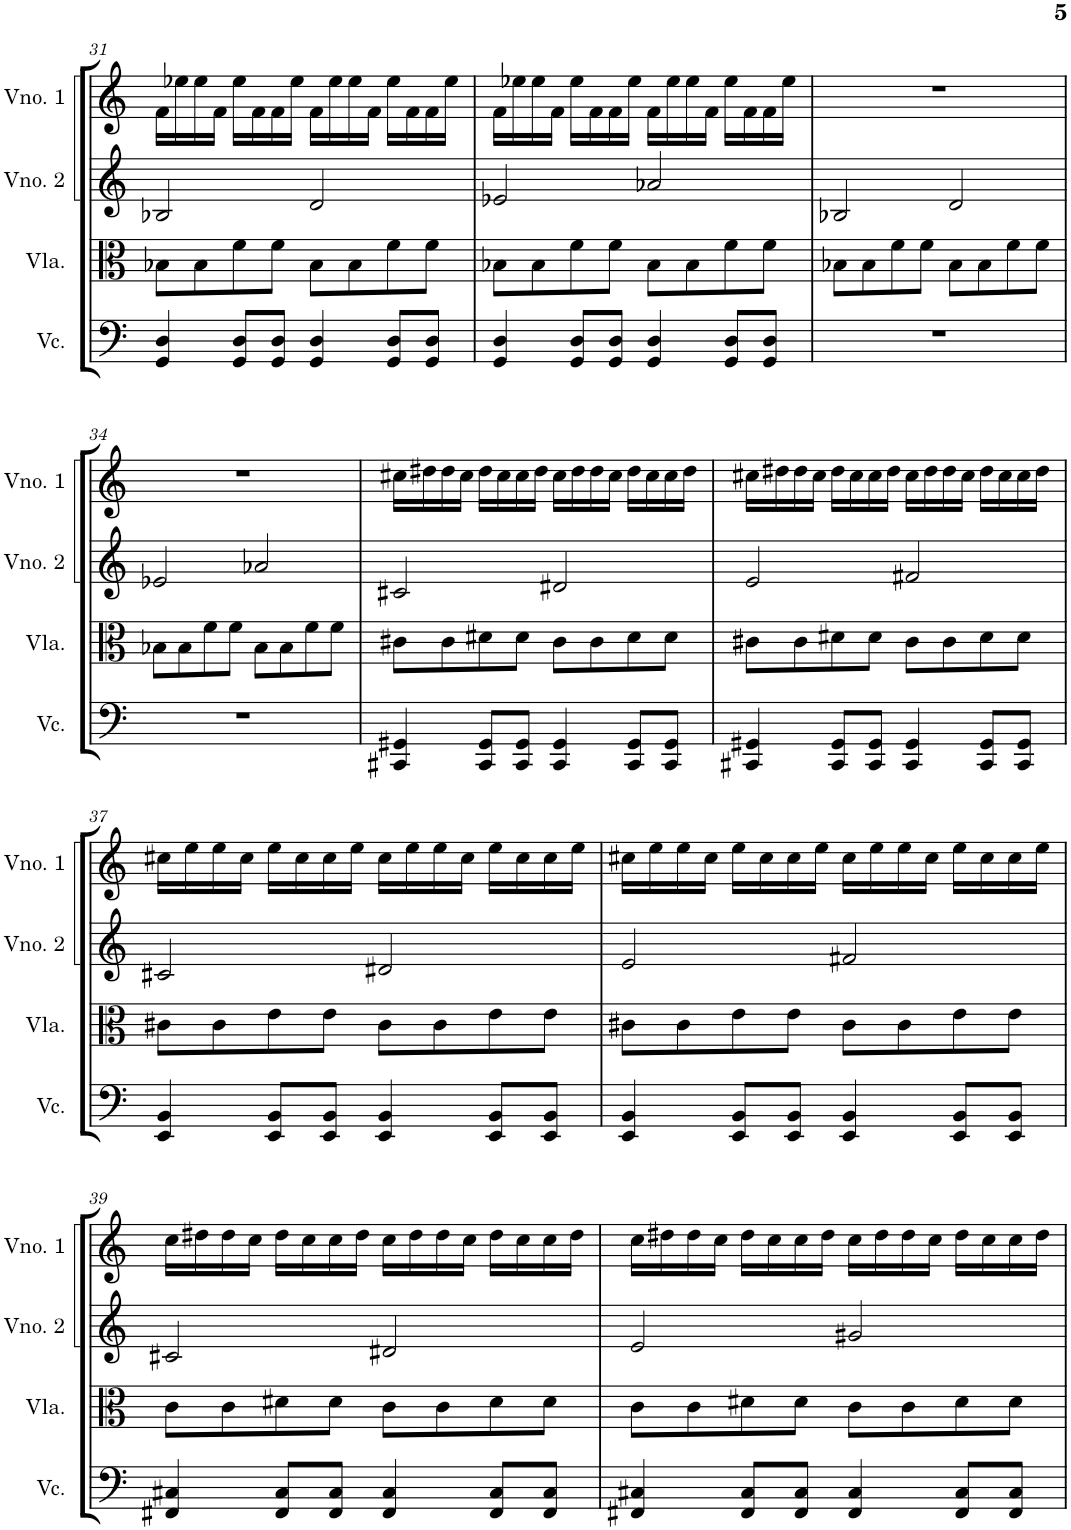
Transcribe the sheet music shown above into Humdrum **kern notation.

**kern	**kern	**kern	**kern
*part4	*part3	*part2	*part1
*staff4	*staff3	*staff2	*staff1
*I"Violoncelo	*I"Viola	*I"Violino 2	*I"Violino 1
*I'Vc.	*I'Vla.	*I'Vno. 2	*I'Vno. 1
!!LO:PB:g=z
*clefF4	*clefC3	*clefG2	*clefG2
*k[]	*k[]	*k[]	*k[]
*M4/4	*M4/4	*M4/4	*M4/4
=31	=31	=31	=31
4GG/ 4D/	8B-X\L	2B-X/	16f\LL
.	.	.	16ee-X\
.	8B-\	.	16ee-\
.	.	.	16f\JJ
8GG/ 8D/L	8f\	.	16ee-\LL
.	.	.	16f\
8GG/ 8D/J	8f\J	.	16f\
.	.	.	16ee-\JJ
4GG/ 4D/	8B-\L	2d/	16f\LL
.	.	.	16ee-\
.	8B-\	.	16ee-\
.	.	.	16f\JJ
8GG/ 8D/L	8f\	.	16ee-\LL
.	.	.	16f\
8GG/ 8D/J	8f\J	.	16f\
.	.	.	16ee-\JJ
=32	=32	=32	=32
4GG/ 4D/	8B-X\L	2e-X/	16f\LL
.	.	.	16ee-X\
.	8B-\	.	16ee-\
.	.	.	16f\JJ
8GG/ 8D/L	8f\	.	16ee-\LL
.	.	.	16f\
8GG/ 8D/J	8f\J	.	16f\
.	.	.	16ee-\JJ
4GG/ 4D/	8B-\L	2a-X/	16f\LL
.	.	.	16ee-\
.	8B-\	.	16ee-\
.	.	.	16f\JJ
8GG/ 8D/L	8f\	.	16ee-\LL
.	.	.	16f\
8GG/ 8D/J	8f\J	.	16f\
.	.	.	16ee-\JJ
=33	=33	=33	=33
1r	8B-X\L	2B-X/	1r
.	8B-\	.	.
.	8f\	.	.
.	8f\J	.	.
.	8B-\L	2d/	.
.	8B-\	.	.
.	8f\	.	.
.	8f\J	.	.
!!LO:LB:g=z
=34	=34	=34	=34
1r	8B-X\L	2e-X/	1r
.	8B-\	.	.
.	8f\	.	.
.	8f\J	.	.
.	8B-\L	2a-X/	.
.	8B-\	.	.
.	8f\	.	.
.	8f\J	.	.
=35	=35	=35	=35
4CC#X/ 4GG#X/	8c#X\L	2c#X/	16cc#X\LL
.	.	.	16dd#X\
.	8c#\	.	16dd#\
.	.	.	16cc#\JJ
8CC#/ 8GG#/L	8d#X\	.	16dd#\LL
.	.	.	16cc#\
8CC#/ 8GG#/J	8d#\J	.	16cc#\
.	.	.	16dd#\JJ
4CC#/ 4GG#/	8c#\L	2d#X/	16cc#\LL
.	.	.	16dd#\
.	8c#\	.	16dd#\
.	.	.	16cc#\JJ
8CC#/ 8GG#/L	8d#\	.	16dd#\LL
.	.	.	16cc#\
8CC#/ 8GG#/J	8d#\J	.	16cc#\
.	.	.	16dd#\JJ
=36	=36	=36	=36
4CC#X/ 4GG#X/	8c#X\L	2e/	16cc#X\LL
.	.	.	16dd#X\
.	8c#\	.	16dd#\
.	.	.	16cc#\JJ
8CC#/ 8GG#/L	8d#X\	.	16dd#\LL
.	.	.	16cc#\
8CC#/ 8GG#/J	8d#\J	.	16cc#\
.	.	.	16dd#\JJ
4CC#/ 4GG#/	8c#\L	2f#X/	16cc#\LL
.	.	.	16dd#\
.	8c#\	.	16dd#\
.	.	.	16cc#\JJ
8CC#/ 8GG#/L	8d#\	.	16dd#\LL
.	.	.	16cc#\
8CC#/ 8GG#/J	8d#\J	.	16cc#\
.	.	.	16dd#\JJ
!!LO:LB:g=z
=37	=37	=37	=37
4EE/ 4BB/	8c#X\L	2c#X/	16cc#X\LL
.	.	.	16ee\
.	8c#\	.	16ee\
.	.	.	16cc#\JJ
8EE/ 8BB/L	8e\	.	16ee\LL
.	.	.	16cc#\
8EE/ 8BB/J	8e\J	.	16cc#\
.	.	.	16ee\JJ
4EE/ 4BB/	8c#\L	2d#X/	16cc#\LL
.	.	.	16ee\
.	8c#\	.	16ee\
.	.	.	16cc#\JJ
8EE/ 8BB/L	8e\	.	16ee\LL
.	.	.	16cc#\
8EE/ 8BB/J	8e\J	.	16cc#\
.	.	.	16ee\JJ
=38	=38	=38	=38
4EE/ 4BB/	8c#X\L	2e/	16cc#X\LL
.	.	.	16ee\
.	8c#\	.	16ee\
.	.	.	16cc#\JJ
8EE/ 8BB/L	8e\	.	16ee\LL
.	.	.	16cc#\
8EE/ 8BB/J	8e\J	.	16cc#\
.	.	.	16ee\JJ
4EE/ 4BB/	8c#\L	2f#X/	16cc#\LL
.	.	.	16ee\
.	8c#\	.	16ee\
.	.	.	16cc#\JJ
8EE/ 8BB/L	8e\	.	16ee\LL
.	.	.	16cc#\
8EE/ 8BB/J	8e\J	.	16cc#\
.	.	.	16ee\JJ
!!LO:LB:g=z
=39	=39	=39	=39
4FF#X/ 4C#X/	8c\L	2c#X/	16cc\LL
.	.	.	16dd#X\
.	8c\	.	16dd#\
.	.	.	16cc\JJ
8FF#/ 8C#/L	8d#X\	.	16dd#\LL
.	.	.	16cc\
8FF#/ 8C#/J	8d#\J	.	16cc\
.	.	.	16dd#\JJ
4FF#/ 4C#/	8c\L	2d#X/	16cc\LL
.	.	.	16dd#\
.	8c\	.	16dd#\
.	.	.	16cc\JJ
8FF#/ 8C#/L	8d#\	.	16dd#\LL
.	.	.	16cc\
8FF#/ 8C#/J	8d#\J	.	16cc\
.	.	.	16dd#\JJ
=40	=40	=40	=40
4FF#X/ 4C#X/	8c\L	2e/	16cc\LL
.	.	.	16dd#X\
.	8c\	.	16dd#\
.	.	.	16cc\JJ
8FF#/ 8C#/L	8d#X\	.	16dd#\LL
.	.	.	16cc\
8FF#/ 8C#/J	8d#\J	.	16cc\
.	.	.	16dd#\JJ
4FF#/ 4C#/	8c\L	2g#X/	16cc\LL
.	.	.	16dd#\
.	8c\	.	16dd#\
.	.	.	16cc\JJ
8FF#/ 8C#/L	8d#\	.	16dd#\LL
.	.	.	16cc\
8FF#/ 8C#/J	8d#\J	.	16cc\
.	.	.	16dd#\JJ
=	=	=	=
*-	*-	*-	*-
